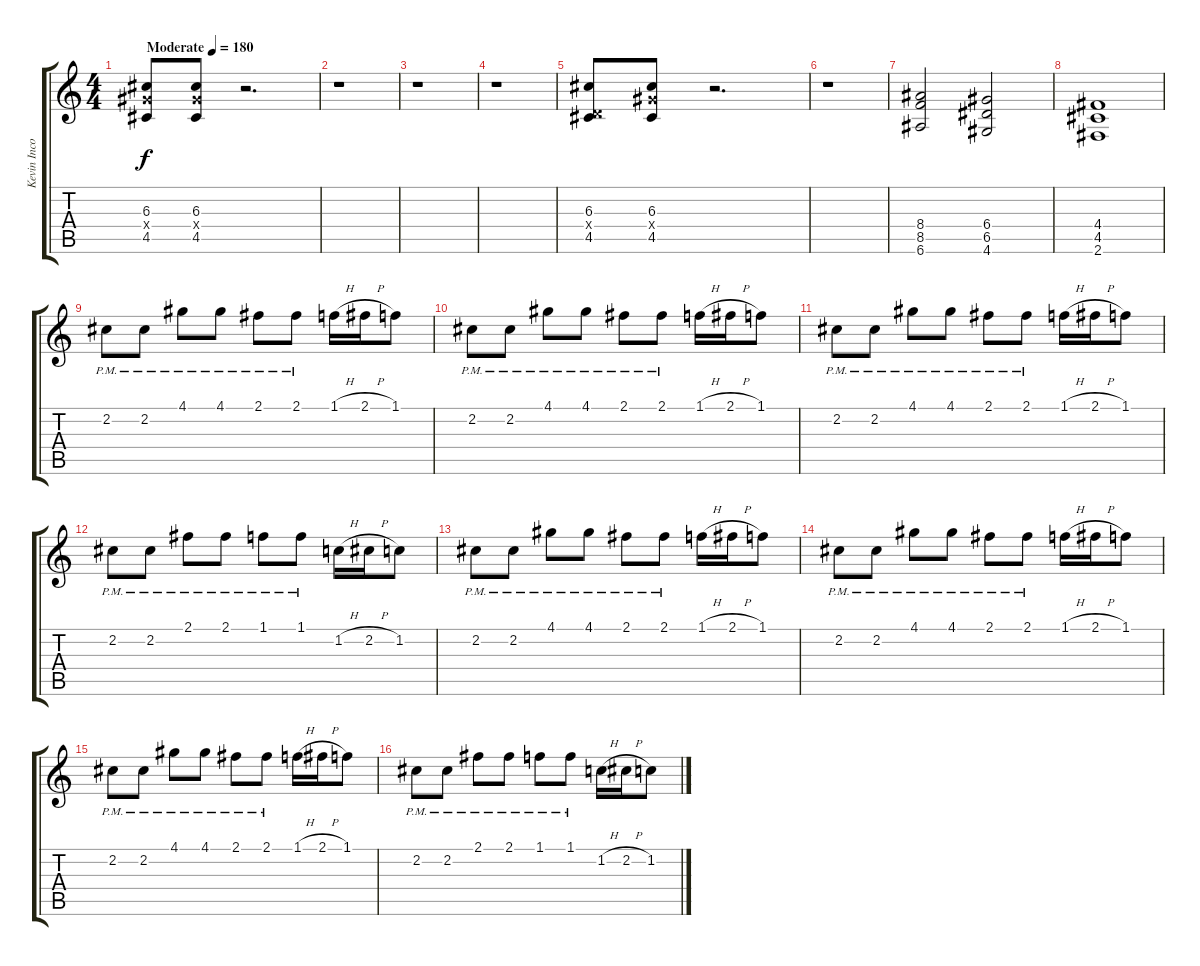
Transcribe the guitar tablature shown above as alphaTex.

\track ("Kevin Incorvati" "Kevin Inco") {instrument distortionguitar}
\staff {score tabs}
\tuning (E4 B3 G3 D3 A2 E2) {hide}
\ts (4 4)
\tempo (180 "Moderate")
\clef g2
\ks c
(6.3 6.4{x} 4.5).8{dy f instrument distortionguitar} (6.3 6.4{x} 4.5).8 r.2{d} |
r.1 |
r.1 |
r.1 |
(6.3 0.4{x} 4.5).8 (6.3 6.4{x} 4.5).8 r.2{d} |
r.1 |
(8.4 8.5 6.6).2 (6.4 6.5 4.6).2 |
(4.4 4.5 2.6).1 |
2.2{pm}.8 2.2{pm}.8 4.1{pm}.8 4.1{pm}.8 2.1{pm}.8 2.1{pm}.8 1.1{h}.16 2.1{h}.16 1.1.8 |
2.2{pm}.8 2.2{pm}.8 4.1{pm}.8 4.1{pm}.8 2.1{pm}.8 2.1{pm}.8 1.1{h}.16 2.1{h}.16 1.1.8 |
2.2{pm}.8 2.2{pm}.8 4.1{pm}.8 4.1{pm}.8 2.1{pm}.8 2.1{pm}.8 1.1{h}.16 2.1{h}.16 1.1.8 |
2.2{pm}.8 2.2{pm}.8 2.1{pm}.8 2.1{pm}.8 1.1{pm}.8 1.1{pm}.8 1.2{h}.16 2.2{h}.16 1.2.8 |
2.2{pm}.8 2.2{pm}.8 4.1{pm}.8 4.1{pm}.8 2.1{pm}.8 2.1{pm}.8 1.1{h}.16 2.1{h}.16 1.1.8 |
2.2{pm}.8 2.2{pm}.8 4.1{pm}.8 4.1{pm}.8 2.1{pm}.8 2.1{pm}.8 1.1{h}.16 2.1{h}.16 1.1.8 |
2.2{pm}.8 2.2{pm}.8 4.1{pm}.8 4.1{pm}.8 2.1{pm}.8 2.1{pm}.8 1.1{h}.16 2.1{h}.16 1.1.8 |
2.2{pm}.8 2.2{pm}.8 2.1{pm}.8 2.1{pm}.8 1.1{pm}.8 1.1{pm}.8 1.2{h}.16 2.2{h}.16 1.2.8
